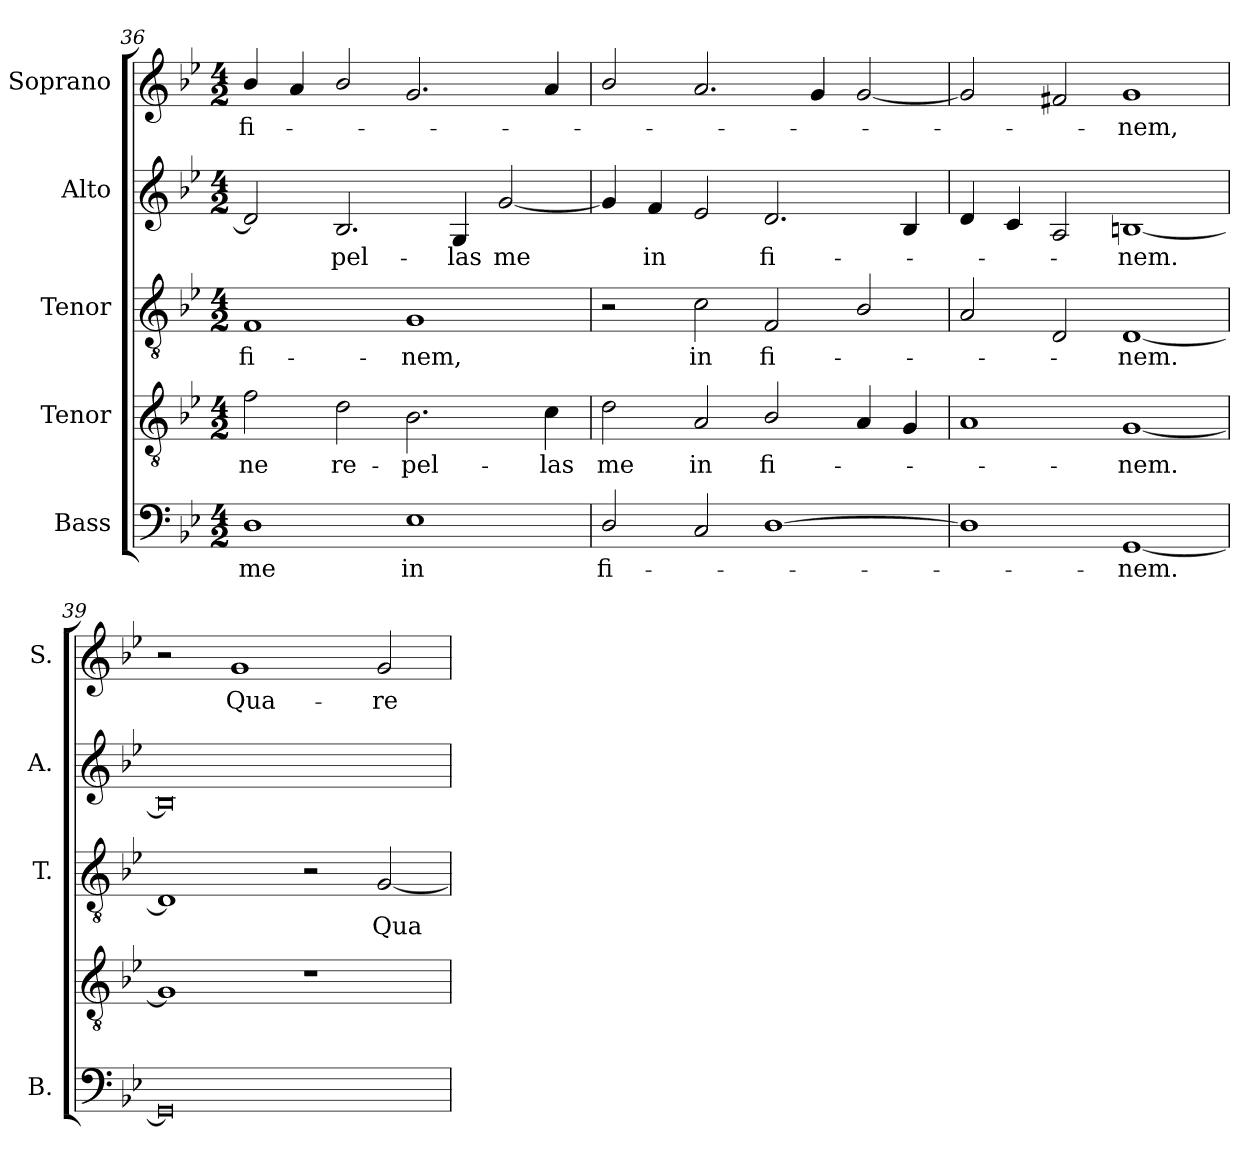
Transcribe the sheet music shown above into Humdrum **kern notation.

**kern	**text	**kern	**text	**kern	**text	**kern	**text	**kern	**text
*part5	*part5	*part4	*part4	*part3	*part3	*part2	*part2	*part1	*part1
*staff5	*staff5	*staff4	*staff4	*staff3	*staff3	*staff2	*staff2	*staff1	*staff1
*I"Bass	*	*I"Tenor	*	*I"Tenor	*	*I"Alto	*	*I"Soprano	*
*I'B.	*	*	*	*I'T.	*	*I'A.	*	*I'S.	*
*clefF4	*	*clefGv2	*	*clefGv2	*	*clefG2	*	*clefG2	*
*	*	*ITrd7c12	*	*ITrd7c12	*	*	*	*	*
*k[b-e-]	*	*k[b-e-]	*	*k[b-e-]	*	*k[b-e-]	*	*k[b-e-]	*
*B-:	*	*B-:	*	*B-:	*	*B-:	*	*B-:	*
*M4/2	*	*M4/2	*	*M4/2	*	*M4/2	*	*M4/2	*
=36	=36	=36	=36	=36	=36	=36	=36	=36	=36
!	!LO:LY:b:color=#000000	!	!	!	!	!	!	!	!
!	!	!	!LO:LY:b:color=#000000	!	!	!	!	!	!
!	!	!	!	!	!LO:LY:b:color=#000000	!	!	!	!
!	!	!	!	!	!	!	!	!	!LO:LY:b:color=#000000
1Di	me	2Fi\	ne	1FFi	fi-	2di/]	.	4b-i/	fi-
.	.	.	.	.	.	.	.	4ai/	.
!	!	!	!LO:LY:b:color=#000000	!	!	!	!	!	!
!	!	!	!	!	!	!	!LO:LY:b:color=#000000	!	!
.	.	2Di\	re-	.	.	2.B-i/	-pel-	2b-i/	.
!	!LO:LY:b:color=#000000	!	!	!	!	!	!	!	!
!	!	!	!LO:LY:b:color=#000000	!	!	!	!	!	!
!	!	!	!	!	!LO:LY:b:color=#000000	!	!	!	!
1E-i	in	2.BB-i\	-pel-	1GGi	-nem,	.	.	2.gi/	.
!	!	!	!	!	!	!	!LO:LY:b:color=#000000	!	!
.	.	.	.	.	.	4Gi/	-las	.	.
!	!	!	!	!	!	!	!LO:LY:b:color=#000000	!	!
.	.	.	.	.	.	[2gi/	me	.	.
!	!	!	!LO:LY:b:color=#000000	!	!	!	!	!	!
.	.	4Ci\	-las	.	.	.	.	4ai/	.
!!LO:PB:g=z
=37	=37	=37	=37	=37	=37	=37	=37	=37	=37
!	!LO:LY:b:color=#000000	!	!	!	!	!	!	!	!
!	!	!	!LO:LY:b:color=#000000	!	!	!	!	!	!
2Di/	fi-	2Di\	me	2r	.	4gi/]	.	2b-i/	.
!	!	!	!	!	!	!	!LO:LY:b:color=#000000	!	!
.	.	.	.	.	.	4fi/	in	.	.
!	!	!	!LO:LY:b:color=#000000	!	!	!	!	!	!
!	!	!	!	!	!LO:LY:b:color=#000000	!	!	!	!
2Ci/	.	2AAi/	in	2Ci\	in	2e-i/	.	2.ai/	.
!	!	!	!LO:LY:b:color=#000000	!	!	!	!	!	!
!	!	!	!	!	!LO:LY:b:color=#000000	!	!	!	!
!	!	!	!	!	!	!	!LO:LY:b:color=#000000	!	!
[1Di	.	2BB-i/	fi-	2FFi/	fi-	2.di/	fi-	.	.
.	.	.	.	.	.	.	.	4gi/	.
.	.	4AAi/	.	2BB-i/	.	.	.	[2gi/	.
.	.	4GGi/	.	.	.	4B-i/	.	.	.
=38	=38	=38	=38	=38	=38	=38	=38	=38	=38
1Di]	.	1AAi	.	2AAi/	.	4di/	.	2gi/]	.
.	.	.	.	.	.	4ci/	.	.	.
.	.	.	.	2DDi/	.	2Ai/	.	2f#Xi/	.
!	!LO:LY:b:color=#000000	!	!	!	!	!	!	!	!
!	!	!	!LO:LY:b:color=#000000	!	!	!	!	!	!
!	!	!	!	!	!LO:LY:b:color=#000000	!	!	!	!
!	!	!	!	!	!	!	!LO:LY:b:color=#000000	!	!
!	!	!	!	!	!	!	!	!	!LO:LY:b:color=#000000
[1GGi	-nem.	[1GGi	-nem.	[1DDi	-nem.	[1Bni	-nem.	1gi	-nem,
=39	=39	=39	=39	=39	=39	=39	=39	=39	=39
0GGi]	.	1GGi]	.	1DDi]	.	0Bi]	.	2r	.
!	!	!	!	!	!	!	!	!	!LO:LY:b:color=#000000
.	.	.	.	.	.	.	.	1gi	Qua-
.	.	1r	.	2r	.	.	.	.	.
!	!	!	!	!	!LO:LY:b:color=#000000	!	!	!	!
!	!	!	!	!	!	!	!	!	!LO:LY:b:color=#000000
.	.	.	.	[2GGi/	Qua-	.	.	2gi/	-re
=	=	=	=	=	=	=	=	=	=
*-	*-	*-	*-	*-	*-	*-	*-	*-	*-
